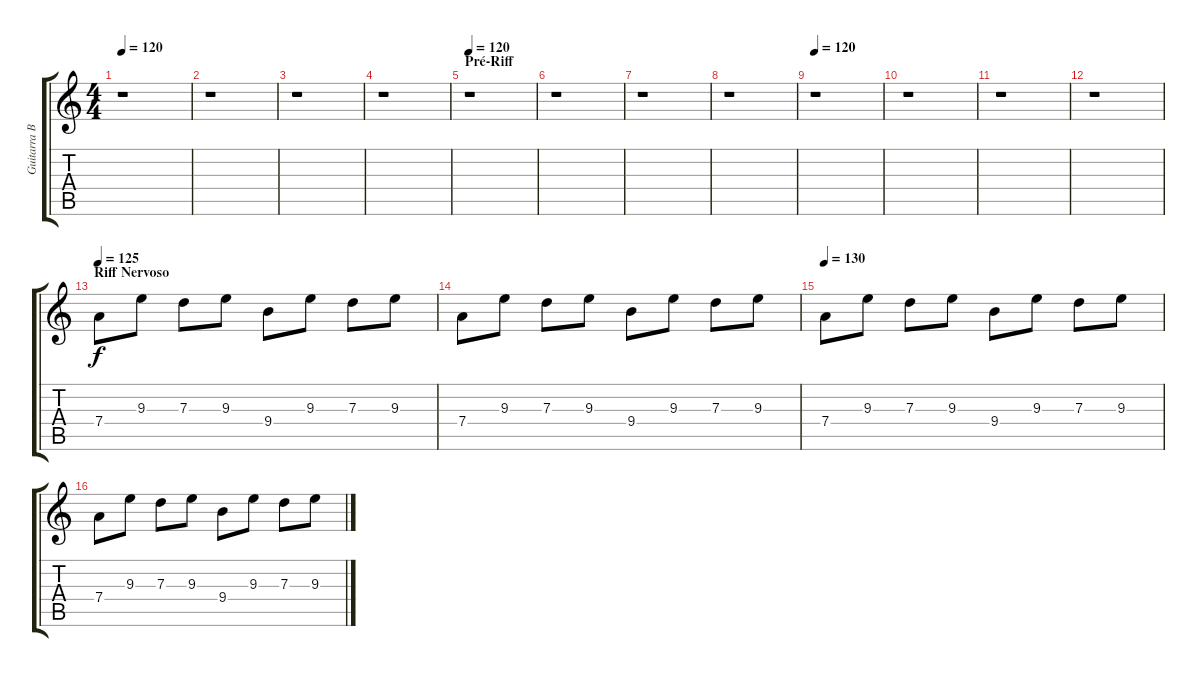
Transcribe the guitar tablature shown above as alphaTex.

\track ("Guitarra Base" "Guitarra B") {instrument overdrivenguitar}
\staff {score tabs}
\tuning (E4 B3 G3 D3 A2 E2) {hide}
\ts (4 4)
\tempo 120
\clef g2
\ks c
r.1{dy f} |
r.1 |
r.1 |
r.1 |
\section ("" "Pré-Riff")
\tempo 120
r.1 |
r.1 |
r.1 |
r.1 |
\tempo 120
r.1 |
r.1 |
r.1 |
r.1 |
\section ("" "Riff Nervoso")
\tempo 125
7.4.8{volume 7 instrument overdrivenguitar} 9.3.8 7.3.8 9.3.8 9.4.8 9.3.8 7.3.8 9.3.8 |
7.4.8 9.3.8 7.3.8 9.3.8 9.4.8 9.3.8 7.3.8 9.3.8 |
\tempo 130
7.4.8 9.3.8 7.3.8 9.3.8 9.4.8 9.3.8 7.3.8 9.3.8 |
7.4.8 9.3.8 7.3.8 9.3.8 9.4.8 9.3.8 7.3.8 9.3.8
